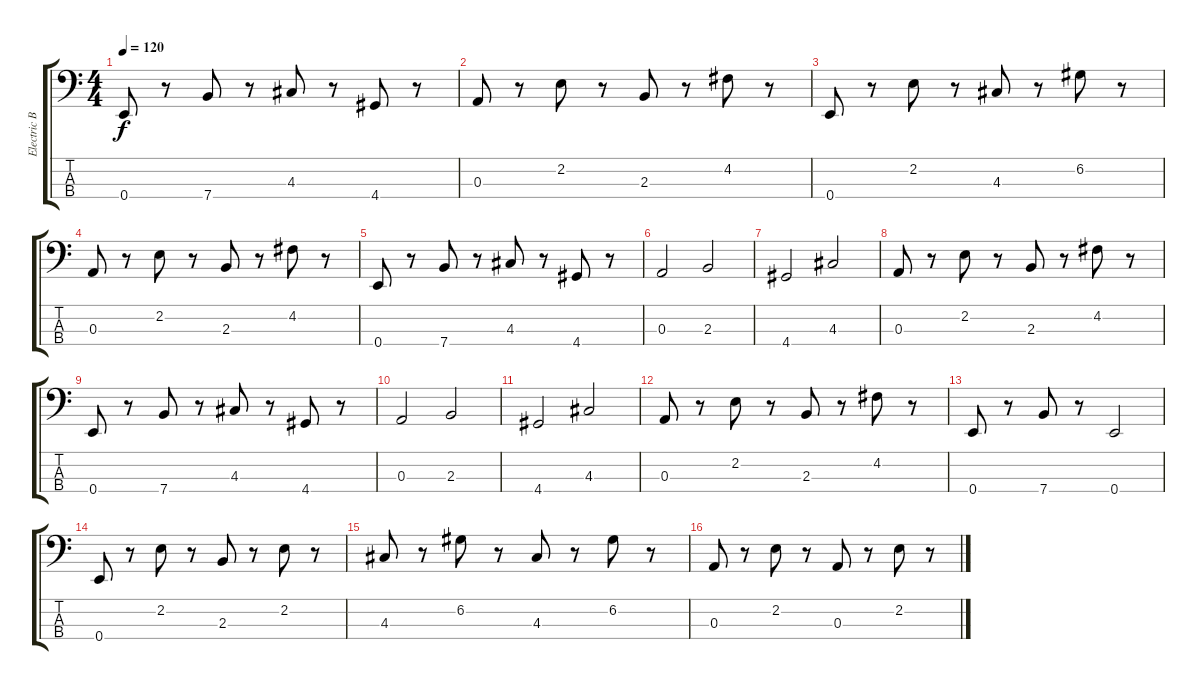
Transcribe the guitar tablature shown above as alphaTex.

\track ("Electric Bass" "Electric B") {instrument electricbassfinger}
\staff {score tabs}
\tuning (G2 D2 A1 E1) {hide}
\ts (4 4)
\tempo 120
\clef f4
\ks c
0.4.8{dy f} r.8 7.4.8 r.8 4.3.8 r.8 4.4.8 r.8 |
0.3.8 r.8 2.2.8 r.8 2.3.8 r.8 4.2.8 r.8 |
0.4.8 r.8 2.2.8 r.8 4.3.8 r.8 6.2.8 r.8 |
0.3.8 r.8 2.2.8 r.8 2.3.8 r.8 4.2.8 r.8 |
0.4.8 r.8 7.4.8 r.8 4.3.8 r.8 4.4.8 r.8 |
0.3.2 2.3.2 |
4.4.2 4.3.2 |
0.3.8 r.8 2.2.8 r.8 2.3.8 r.8 4.2.8 r.8 |
0.4.8 r.8 7.4.8 r.8 4.3.8 r.8 4.4.8 r.8 |
0.3.2 2.3.2 |
4.4.2 4.3.2 |
0.3.8 r.8 2.2.8 r.8 2.3.8 r.8 4.2.8 r.8 |
0.4.8 r.8 7.4.8 r.8 0.4.2 |
0.4.8 r.8 2.2.8 r.8 2.3.8 r.8 2.2.8 r.8 |
4.3.8 r.8 6.2.8 r.8 4.3.8 r.8 6.2.8 r.8 |
0.3.8 r.8 2.2.8 r.8 0.3.8 r.8 2.2.8 r.8
